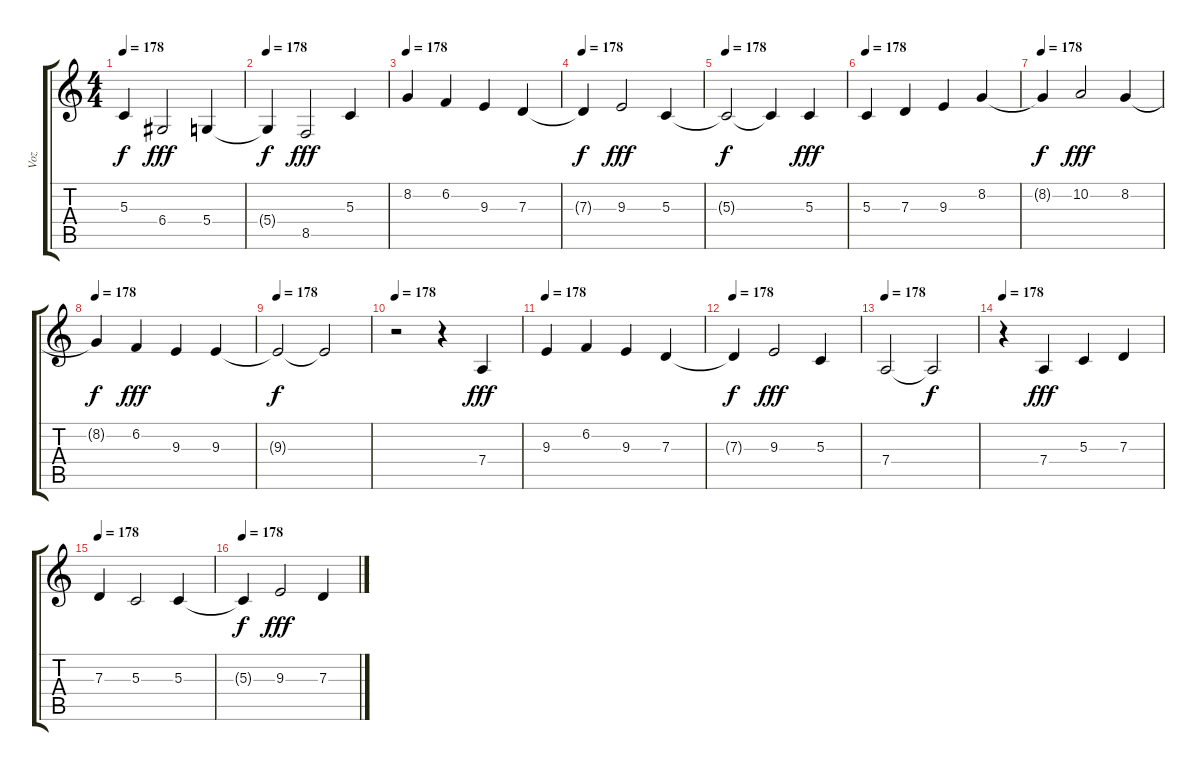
\track ("Voz" "Voz") {instrument lead1square}
\staff {score tabs}
\tuning (E4 B3 G3 D3 A2 E2) {hide}
\ts (4 4)
\tempo 178
\clef g2
\ks c
5.3{t}.4{dy f} 6.4.2{dy fff} 5.4.4 |
\tempo 178
5.4{t}.4{dy f} 8.5.2{dy fff} 5.3.4 |
\tempo 178
8.2.4 6.2.4 9.3.4 7.3.4 |
\tempo 178
7.3{t}.4{dy f} 9.3.2{dy fff} 5.3.4 |
\tempo 178
5.3{t}.2{dy f} 5.3{t}.4 5.3.4{dy fff} |
\tempo 178
5.3.4 7.3.4 9.3.4 8.2.4 |
\tempo 178
8.2{t}.4{dy f} 10.2.2{dy fff} 8.2.4 |
\tempo 178
8.2{t}.4{dy f} 6.2.4{dy fff} 9.3.4 9.3.4 |
\tempo 178
9.3{t}.2{dy f} 9.3{t}.2 |
\tempo 178
r.2 r.4 7.4.4{dy fff} |
\tempo 178
9.3.4 6.2.4 9.3.4 7.3.4 |
\tempo 178
7.3{t}.4{dy f} 9.3.2{dy fff} 5.3.4 |
\tempo 178
7.4.2 7.4{t}.2{dy f} |
\tempo 178
r.4 7.4.4{dy fff} 5.3.4 7.3.4 |
\tempo 178
7.3.4 5.3.2 5.3.4 |
\tempo 178
5.3{t}.4{dy f} 9.3.2{dy fff} 7.3.4
